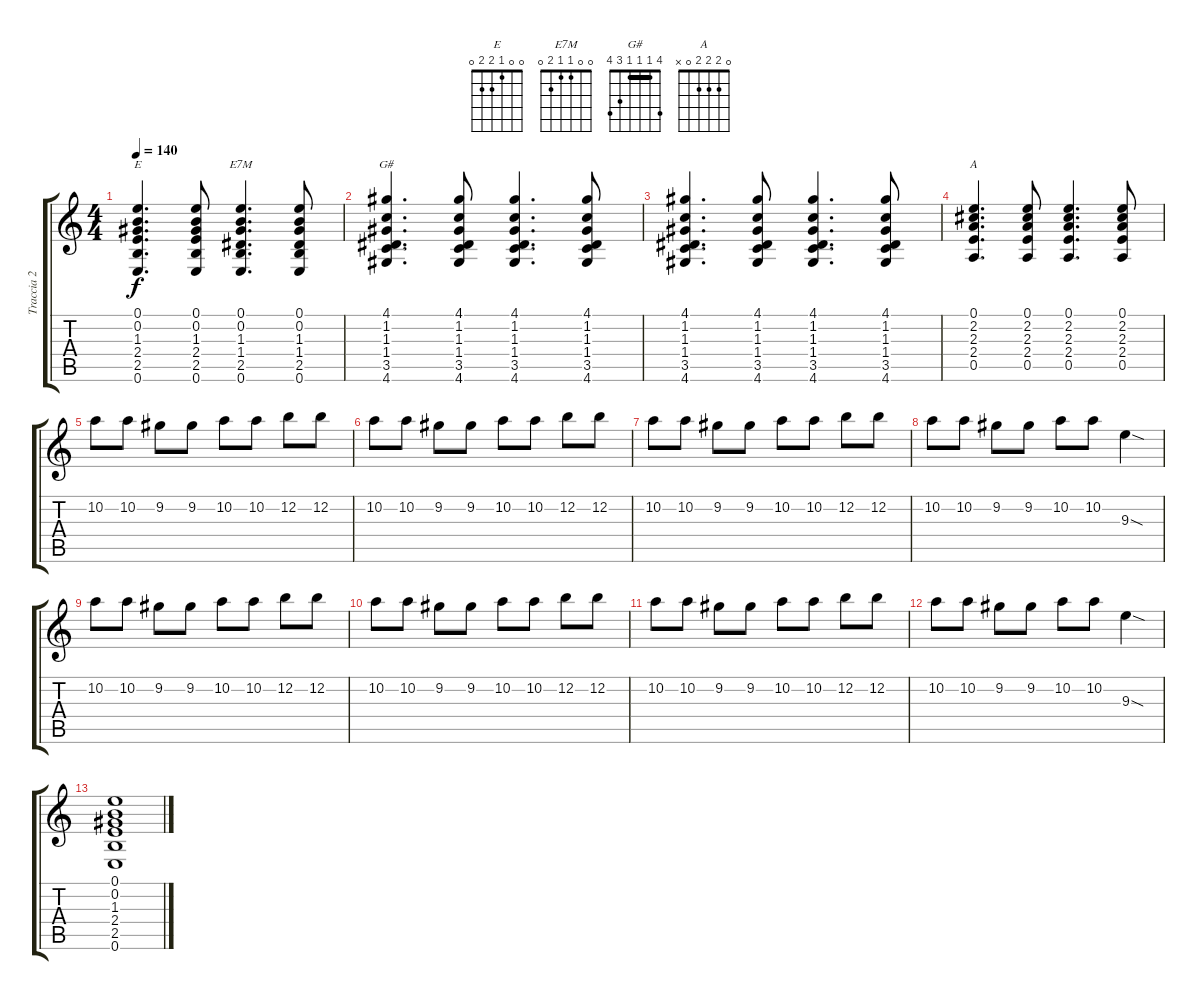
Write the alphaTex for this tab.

\track ("Traccia 2" "Traccia 2") {instrument overdrivenguitar}
\staff {score tabs}
\tuning (E4 B3 G3 D3 A2 E2) {hide}
\chord ("E" 0 0 1 2 2 0)
\chord ("E7M" 0 0 1 1 2 0)
\chord ("G#" 4 1 1 1 3 4) {barre 1}
\chord ("A" 0 2 2 2 0 x)
\ts (4 4)
\tempo 140
\clef g2
\ks c
(0.1 0.2 1.3 2.4 2.5 0.6).4{d ch "E" dy f} (0.1 0.2 1.3 2.4 2.5 0.6).8 (0.1 0.2 1.3 1.4 2.5 0.6).4{d ch "E7M"} (0.1 0.2 1.3 1.4 2.5 0.6).8 |
(4.1 1.2 1.3 1.4 3.5 4.6).4{d ch "G#"} (4.1 1.2 1.3 1.4 3.5 4.6).8 (4.1 1.2 1.3 1.4 3.5 4.6).4{d} (4.1 1.2 1.3 1.4 3.5 4.6).8 |
(4.1 1.2 1.3 1.4 3.5 4.6).4{d} (4.1 1.2 1.3 1.4 3.5 4.6).8 (4.1 1.2 1.3 1.4 3.5 4.6).4{d} (4.1 1.2 1.3 1.4 3.5 4.6).8 |
(0.1 2.2 2.3 2.4 0.5).4{d ch "A"} (0.1 2.2 2.3 2.4 0.5).8 (0.1 2.2 2.3 2.4 0.5).4{d} (0.1 2.2 2.3 2.4 0.5).8 |
10.2.8 10.2.8 9.2.8 9.2.8 10.2.8 10.2.8 12.2.8 12.2.8 |
10.2.8 10.2.8 9.2.8 9.2.8 10.2.8 10.2.8 12.2.8 12.2.8 |
10.2.8 10.2.8 9.2.8 9.2.8 10.2.8 10.2.8 12.2.8 12.2.8 |
10.2.8 10.2.8 9.2.8 9.2.8 10.2.8 10.2.8 9.3{sod}.4 |
10.2.8 10.2.8 9.2.8 9.2.8 10.2.8 10.2.8 12.2.8 12.2.8 |
10.2.8 10.2.8 9.2.8 9.2.8 10.2.8 10.2.8 12.2.8 12.2.8 |
10.2.8 10.2.8 9.2.8 9.2.8 10.2.8 10.2.8 12.2.8 12.2.8 |
10.2.8 10.2.8 9.2.8 9.2.8 10.2.8 10.2.8 9.3{sod}.4 |
(0.1 0.2 1.3 2.4 2.5 0.6).1
